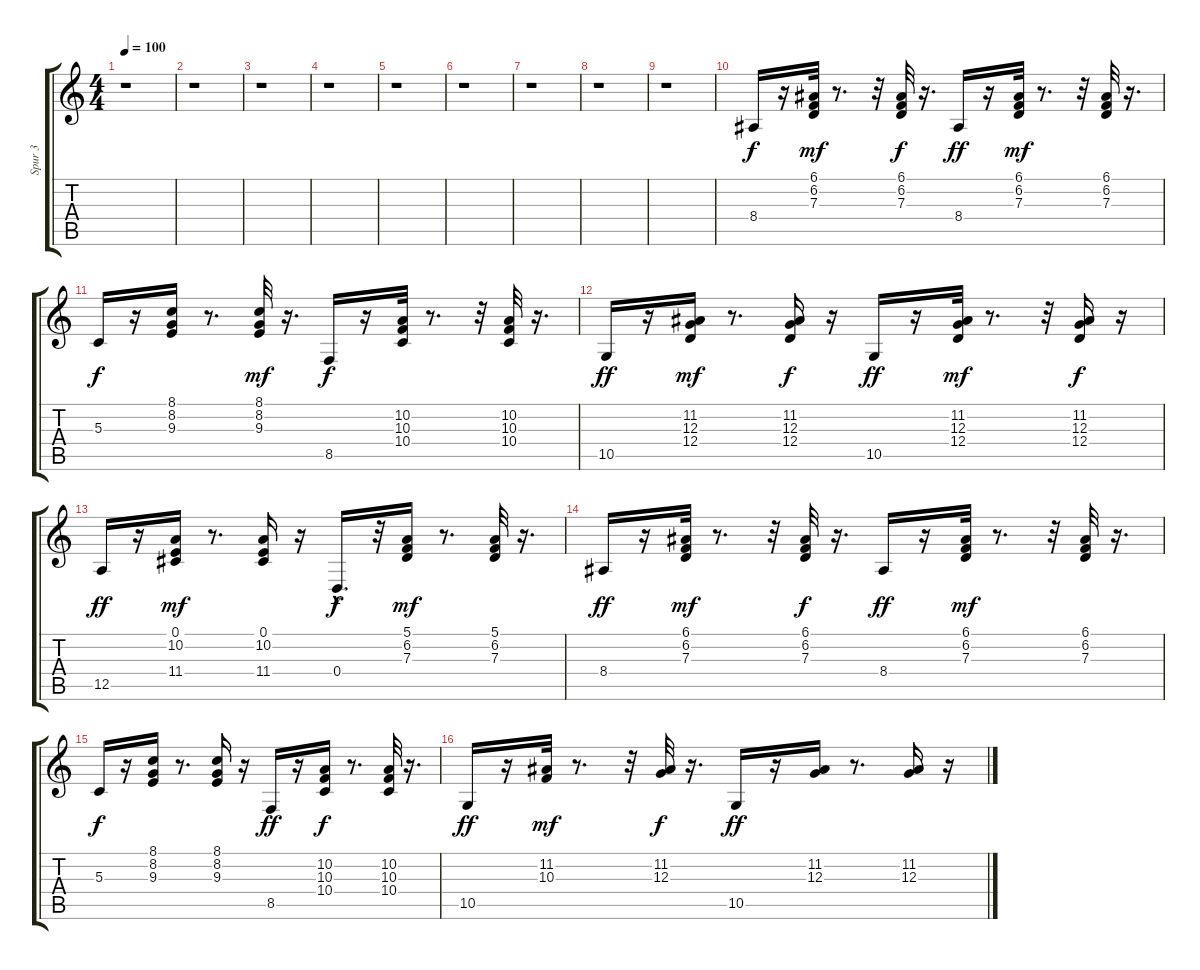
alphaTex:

\track ("Spur 3" "Spur 3") {instrument pizzicatostrings}
\staff {score tabs}
\tuning (E4 B3 G3 D3 A2 E2) {hide}
\ts (4 4)
\tempo 100
\clef g2
\ks c
r.1{dy f instrument pizzicatostrings} |
r.1 |
r.1 |
r.1 |
r.1 |
r.1 |
r.1 |
r.1 |
r.1 |
8.4.16{volume 13 balance 7 instrument pizzicatostrings} r.16 (6.1 6.2 7.3).32{dy mf} r.8{d} r.32 (6.1 6.2 7.3).32{dy f} r.16{d} 8.4.16{dy ff} r.16 (6.1 6.2 7.3).32{dy mf} r.8{d} r.32 (6.1 6.2 7.3).32 r.16{d} |
5.3.16{dy f} r.16 (8.1 8.2 9.3).16 r.8{d} (8.1 8.2 9.3).32{dy mf} r.16{d} 8.5.16{dy f} r.16 (10.2 10.3 10.4).32 r.8{d} r.32 (10.2 10.3 10.4).32 r.16{d} |
10.5.16{dy ff} r.16 (11.2 12.3 12.4).16{dy mf} r.8{d} (11.2 12.3 12.4).16{dy f} r.16 10.5.16{dy ff} r.16 (11.2 12.3 12.4).32{dy mf} r.8{d} r.32 (11.2 12.3 12.4).16{dy f} r.16 |
12.5.16{dy ff} r.16 (0.1 10.2 11.4).16{dy mf} r.8{d} (0.1 10.2 11.4).16 r.16 0.4{hac}.16{d dy f} r.32 (5.1 6.2 7.3).16{dy mf} r.8{d} (5.1 6.2 7.3).32 r.16{d} |
8.4.16{dy ff} r.16 (6.1 6.2 7.3).32{dy mf} r.8{d} r.32 (6.1 6.2 7.3).32{dy f} r.16{d} 8.4.16{dy ff} r.16 (6.1 6.2 7.3).32{dy mf} r.8{d} r.32 (6.1 6.2 7.3).32 r.16{d} |
5.3.16{dy f} r.16 (8.1 8.2 9.3).16 r.8{d} (8.1 8.2 9.3).16 r.16 8.5.16{dy ff} r.16 (10.2 10.3 10.4).16{dy f} r.8{d} (10.2 10.3 10.4).32 r.16{d} |
10.5.16{dy ff} r.16 (11.2 10.3).32{dy mf} r.8{d} r.32 (11.2 12.3).32{dy f} r.16{d} 10.5.16{dy ff} r.16 (11.2 12.3).16 r.8{d} (11.2 12.3).16 r.16
